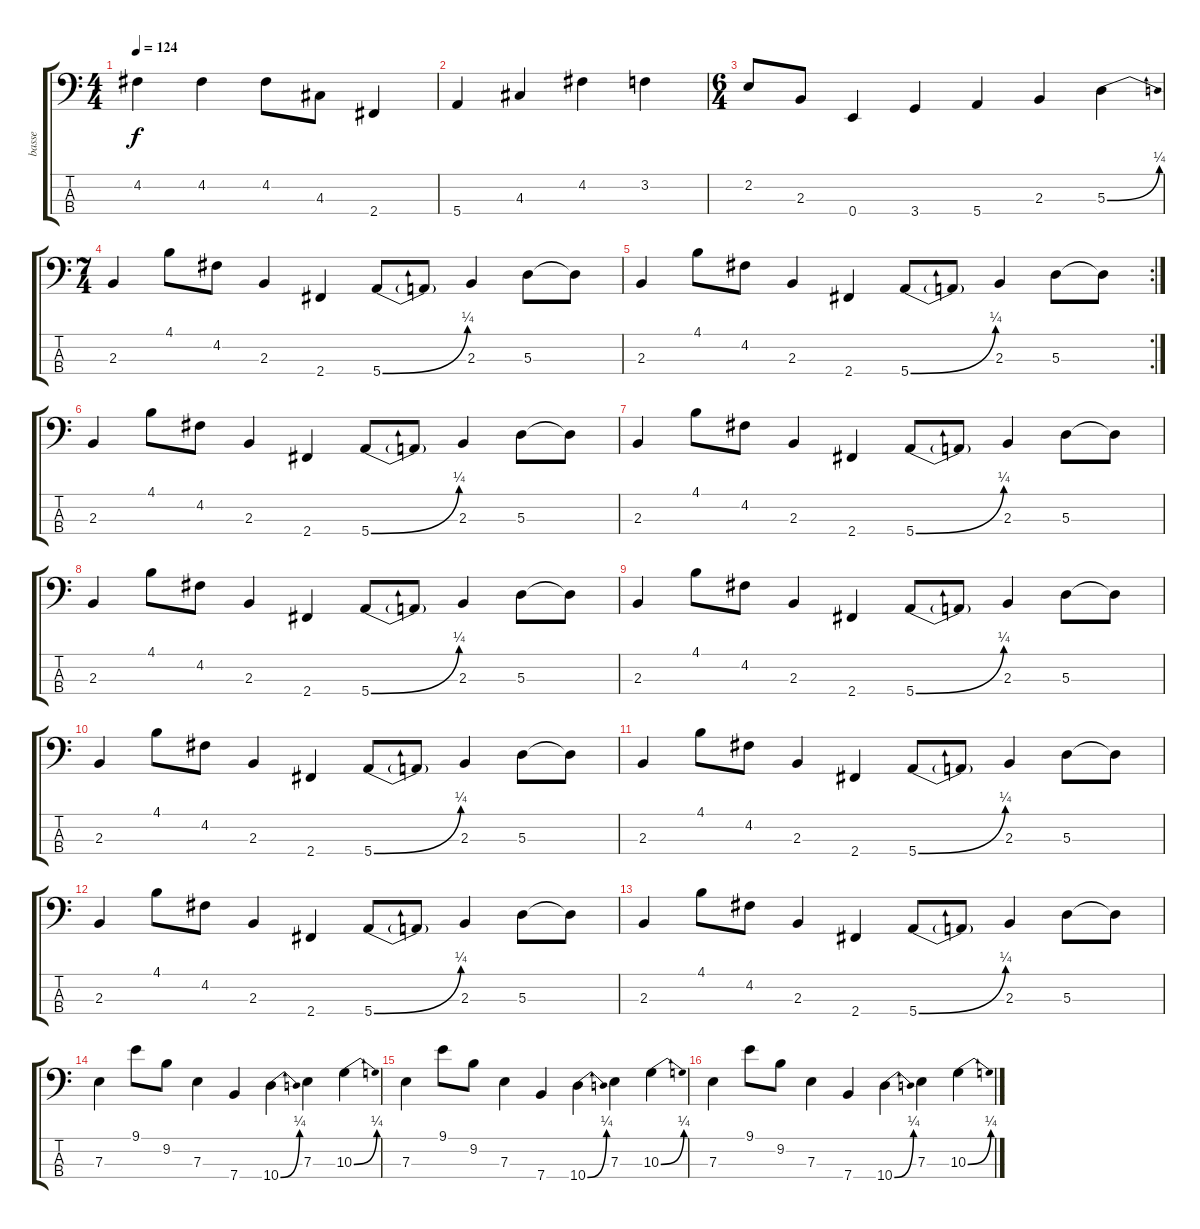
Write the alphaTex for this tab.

\track ("basse" "basse") {instrument electricbassfinger}
\staff {score tabs}
\tuning (G2 D2 A1 E1) {hide}
\ts (4 4)
\tempo 124
\clef f4
\ks c
4.2.4{dy f} 4.2.4 4.2.8 4.3.8 2.4.4 |
5.4.4 4.3.4 4.2.4 3.2.4 |
\ts (6 4)
2.2.8 2.3.8 0.4.4 3.4.4 5.4.4 2.3.4 5.3{be (bend 0 0 60 1)}.4 |
\ts (7 4)
2.3.4 4.1.8 4.2.8 2.3.4 2.4.4 5.4{be (bend 0 0 60 1)}.8 5.4{t}.8 2.3.4 5.3.8 5.3{t}.8 |
\rc 2
2.3.4 4.1.8 4.2.8 2.3.4 2.4.4 5.4{be (bend 0 0 60 1)}.8 5.4{t}.8 2.3.4 5.3.8 5.3{t}.8 |
2.3.4 4.1.8 4.2.8 2.3.4 2.4.4 5.4{be (bend 0 0 60 1)}.8 5.4{t}.8 2.3.4 5.3.8 5.3{t}.8 |
2.3.4 4.1.8 4.2.8 2.3.4 2.4.4 5.4{be (bend 0 0 60 1)}.8 5.4{t}.8 2.3.4 5.3.8 5.3{t}.8 |
2.3.4 4.1.8 4.2.8 2.3.4 2.4.4 5.4{be (bend 0 0 60 1)}.8 5.4{t}.8 2.3.4 5.3.8 5.3{t}.8 |
2.3.4 4.1.8 4.2.8 2.3.4 2.4.4 5.4{be (bend 0 0 60 1)}.8 5.4{t}.8 2.3.4 5.3.8 5.3{t}.8 |
2.3.4 4.1.8 4.2.8 2.3.4 2.4.4 5.4{be (bend 0 0 60 1)}.8 5.4{t}.8 2.3.4 5.3.8 5.3{t}.8 |
2.3.4 4.1.8 4.2.8 2.3.4 2.4.4 5.4{be (bend 0 0 60 1)}.8 5.4{t}.8 2.3.4 5.3.8 5.3{t}.8 |
2.3.4 4.1.8 4.2.8 2.3.4 2.4.4 5.4{be (bend 0 0 60 1)}.8 5.4{t}.8 2.3.4 5.3.8 5.3{t}.8 |
2.3.4 4.1.8 4.2.8 2.3.4 2.4.4 5.4{be (bend 0 0 60 1)}.8 5.4{t}.8 2.3.4 5.3.8 5.3{t}.8 |
7.3.4 9.1.8 9.2.8 7.3.4 7.4.4 10.4{be (bend 0 0 60 1)}.4 7.3.4 10.3{be (bend 0 0 60 1)}.4 |
7.3.4 9.1.8 9.2.8 7.3.4 7.4.4 10.4{be (bend 0 0 60 1)}.4 7.3.4 10.3{be (bend 0 0 60 1)}.4 |
7.3.4 9.1.8 9.2.8 7.3.4 7.4.4 10.4{be (bend 0 0 60 1)}.4 7.3.4 10.3{be (bend 0 0 60 1)}.4
